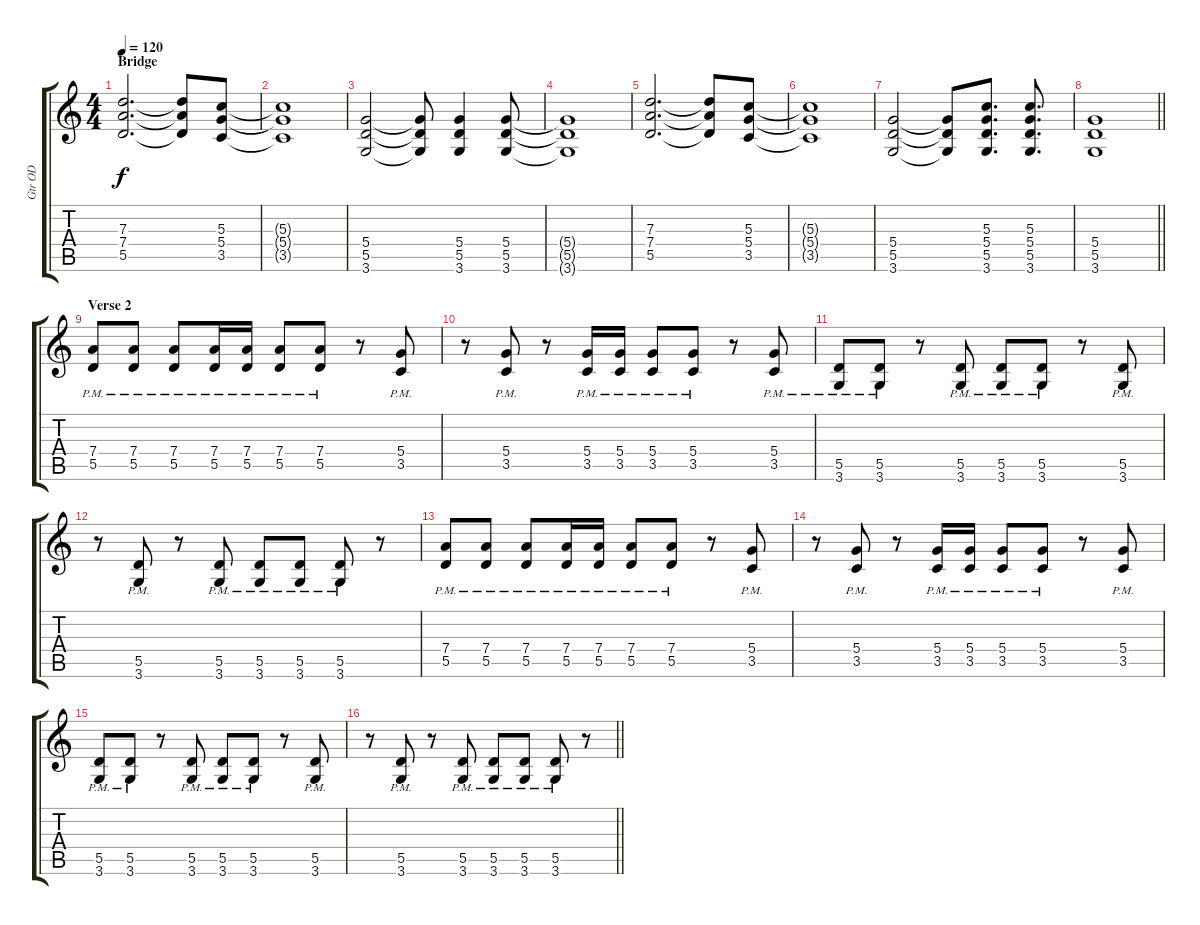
\track ("Gtr OD" "Gtr OD") {instrument overdrivenguitar}
\staff {score tabs}
\tuning (E4 B3 G3 D3 A2 E2) {hide}
\ts (4 4)
\section ("" "Bridge")
\tempo 120
\clef g2
\ks c
(7.3 7.4 5.5).2{d dy f} (7.3{t} 7.4{t} 5.5{t}).8 (5.3 5.4 3.5).8 |
(5.3{t} 5.4{t} 3.5{t}).1 |
(5.4 5.5 3.6).2 (5.4{t} 5.5{t} 3.6{t}).8 (5.4 5.5 3.6).4 (5.4 5.5 3.6).8 |
(5.4{t} 5.5{t} 3.6{t}).1 |
(7.3 7.4 5.5).2{d} (7.3{t} 7.4{t} 5.5{t}).8 (5.3 5.4 3.5).8 |
(5.3{t} 5.4{t} 3.5{t}).1 |
(5.4 5.5 3.6).2 (5.4{t} 5.5{t} 3.6{t}).8 (5.3 5.4 5.5 3.6).8{d} (5.3 5.4 5.5 3.6).8{d} |
\barLineRight lightlight
(5.4 5.5 3.6).1 |
\section ("" "Verse 2")
(7.4{pm} 5.5{pm}).8 (7.4{pm} 5.5{pm}).8 (7.4{pm} 5.5{pm}).8 (7.4{pm} 5.5{pm}).16 (7.4{pm} 5.5{pm}).16 (7.4{pm} 5.5{pm}).8 (7.4{pm} 5.5{pm}).8 r.8 (5.4{pm} 3.5{pm}).8 |
r.8 (5.4{pm} 3.5{pm}).8 r.8 (5.4{pm} 3.5{pm}).16 (5.4{pm} 3.5{pm}).16 (5.4{pm} 3.5{pm}).8 (5.4{pm} 3.5{pm}).8 r.8 (5.4{pm} 3.5{pm}).8 |
(5.5{pm} 3.6{pm}).8 (5.5{pm} 3.6{pm}).8 r.8 (5.5{pm} 3.6{pm}).8 (5.5{pm} 3.6{pm}).8 (5.5{pm} 3.6{pm}).8 r.8 (5.5{pm} 3.6{pm}).8 |
r.8 (5.5{pm} 3.6{pm}).8 r.8 (5.5{pm} 3.6{pm}).8 (5.5{pm} 3.6{pm}).8 (5.5{pm} 3.6{pm}).8 (5.5{pm} 3.6{pm}).8 r.8 |
(7.4{pm} 5.5{pm}).8 (7.4{pm} 5.5{pm}).8 (7.4{pm} 5.5{pm}).8 (7.4{pm} 5.5{pm}).16 (7.4{pm} 5.5{pm}).16 (7.4{pm} 5.5{pm}).8 (7.4{pm} 5.5{pm}).8 r.8 (5.4{pm} 3.5{pm}).8 |
r.8 (5.4{pm} 3.5{pm}).8 r.8 (5.4{pm} 3.5{pm}).16 (5.4{pm} 3.5{pm}).16 (5.4{pm} 3.5{pm}).8 (5.4{pm} 3.5{pm}).8 r.8 (5.4{pm} 3.5{pm}).8 |
(5.5{pm} 3.6{pm}).8 (5.5{pm} 3.6{pm}).8 r.8 (5.5{pm} 3.6{pm}).8 (5.5{pm} 3.6{pm}).8 (5.5{pm} 3.6{pm}).8 r.8 (5.5{pm} 3.6{pm}).8 |
\barLineRight lightlight
r.8 (5.5{pm} 3.6{pm}).8 r.8 (5.5{pm} 3.6{pm}).8 (5.5{pm} 3.6{pm}).8 (5.5{pm} 3.6{pm}).8 (5.5{pm} 3.6{pm}).8 r.8
